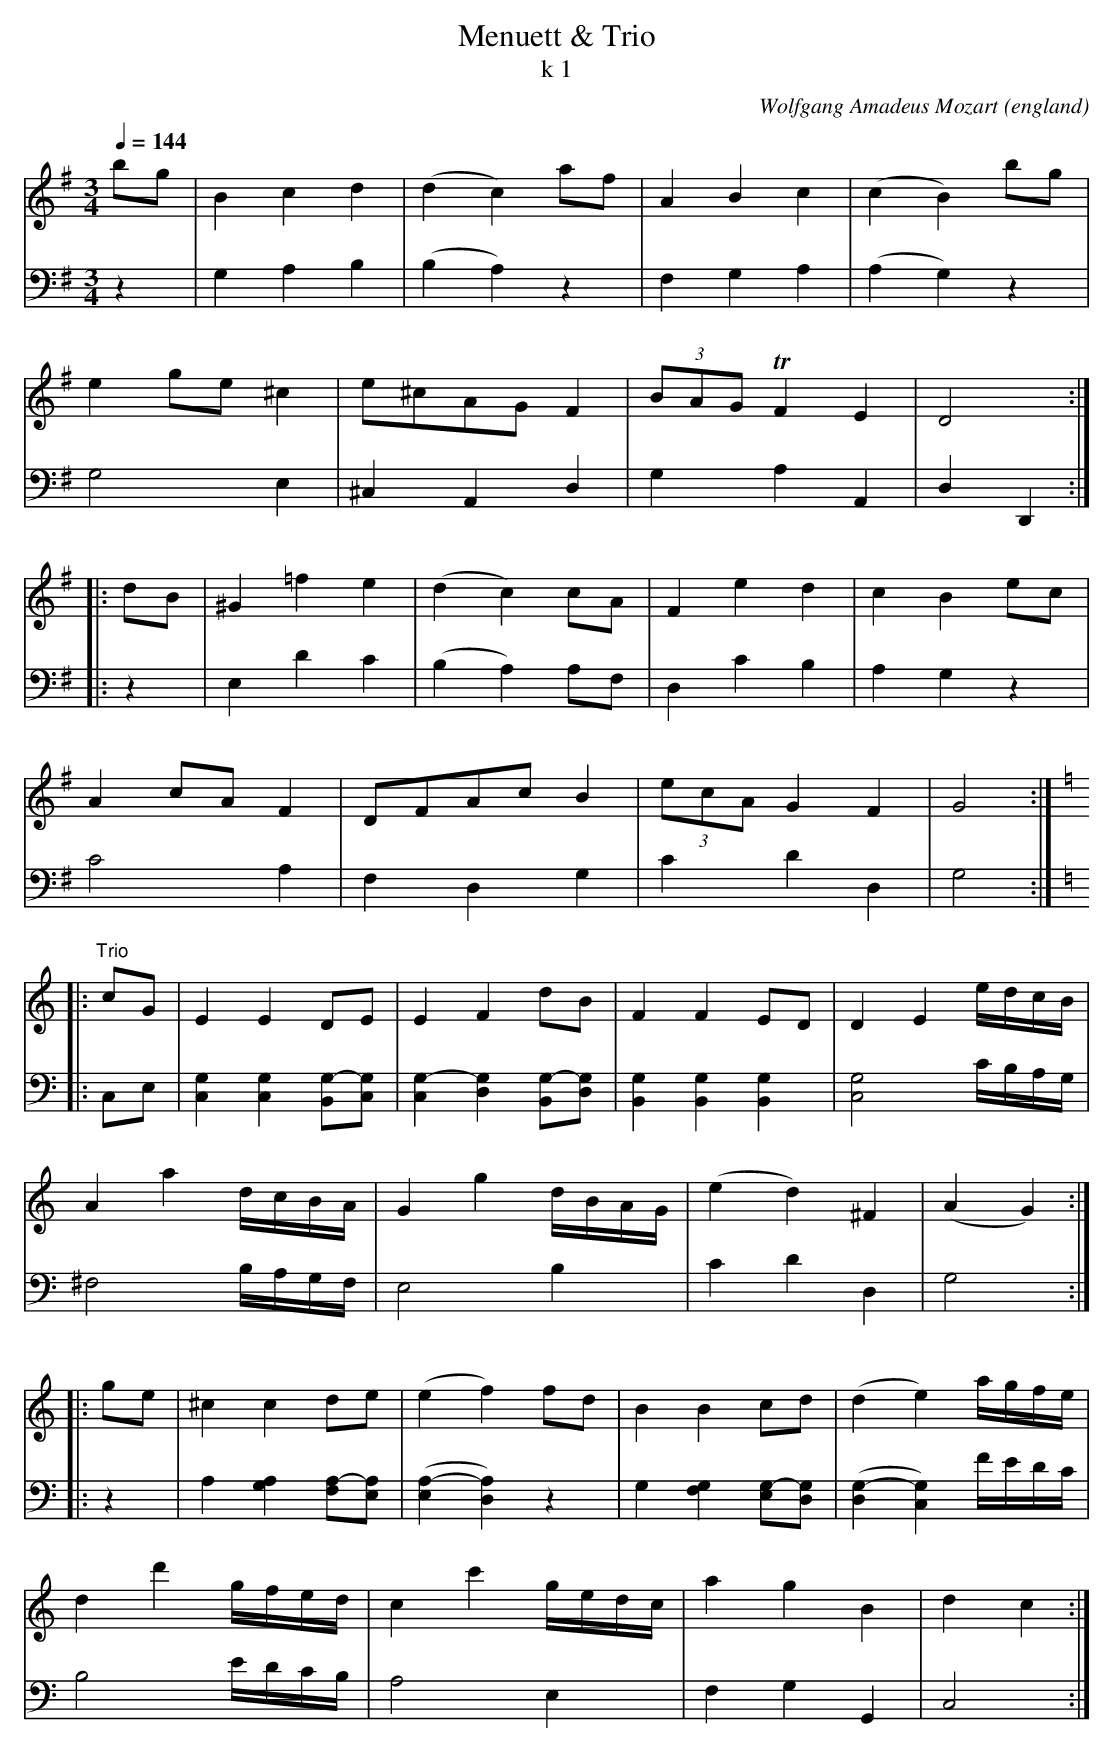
X:1
T:Menuett & Trio
T:k 1
O:england
C:Wolfgang Amadeus Mozart
V:1 Program 1 0
V:2 Program 1 0 bass
M:3/4
L:1/4
Q:144
K:G
V:1
b/g/|Bcd|(dc)a/f/|ABc|(cB)b/g/|
V:2
K:G
z|G,A,B,|(B,A,)z|F,G,A,|(A,G,)z|
V:1
eg/e/^c|e/^c/A/G/F|(3B/A/G/ TFE|D2:|
V:2
G,2E,|^C,A,,D,|G,A,A,,|D,D,,:|
V:1
|:d/B/|^G=fe|(dc)c/A/|Fed|cBe/c/|
V:2
|:z|E,DC|(B,A,)A,/F,/|D,CB,|A,G,z|
V:1
Ac/A/F|D/F/A/c/B|(3e/c/A/GF|G2:|
V:2
C2A,|F,D,G,|CDD,|G,2:|
V:1
K:C
|:"^Trio"c/G/|EED/E/|EFd/B/|FFE/D/|DEe/4d/4c/4B/4|
V:2
K:C
|:C,/E,/|[C,G,][C,G,][B,,/G,/-][G,/C,/]|\
[C,G,-][G,D,][B,,/G,/-][G,/D,/]|[B,,G,][B,,G,][B,,G,]|[C,2G,2]C/4B,/4A,/4G,/4|
V:1
Aad/4c/4B/4A/4|Ggd/4B/4A/4G/4|(ed)^F|(AG):|
V:2
^F,2B,/4A,/4G,/4F,/4|E,2B,|CDD,|G,2:|
V:1
|:g/e/|^ccd/e/|(ef)f/d/|BBc/d/|(de) a/4g/4f/4e/4|
V:2
|:z|A,[G,A,][F,/A,/-][A,/E,/]|([E,A,-][A,D,]) z|G,[F,G,][E,/G,/-][G,/D,/]|([D,G,-][G,C,])F/4E/4D/4C/4|
V:1
dd'g/4f/4e/4d/4|cc'g/4e/4d/4c/4|agB|dc:|
V:2
B,2E/4D/4C/4B,/4|A,2E,|F,G,G,,|C,2:|
